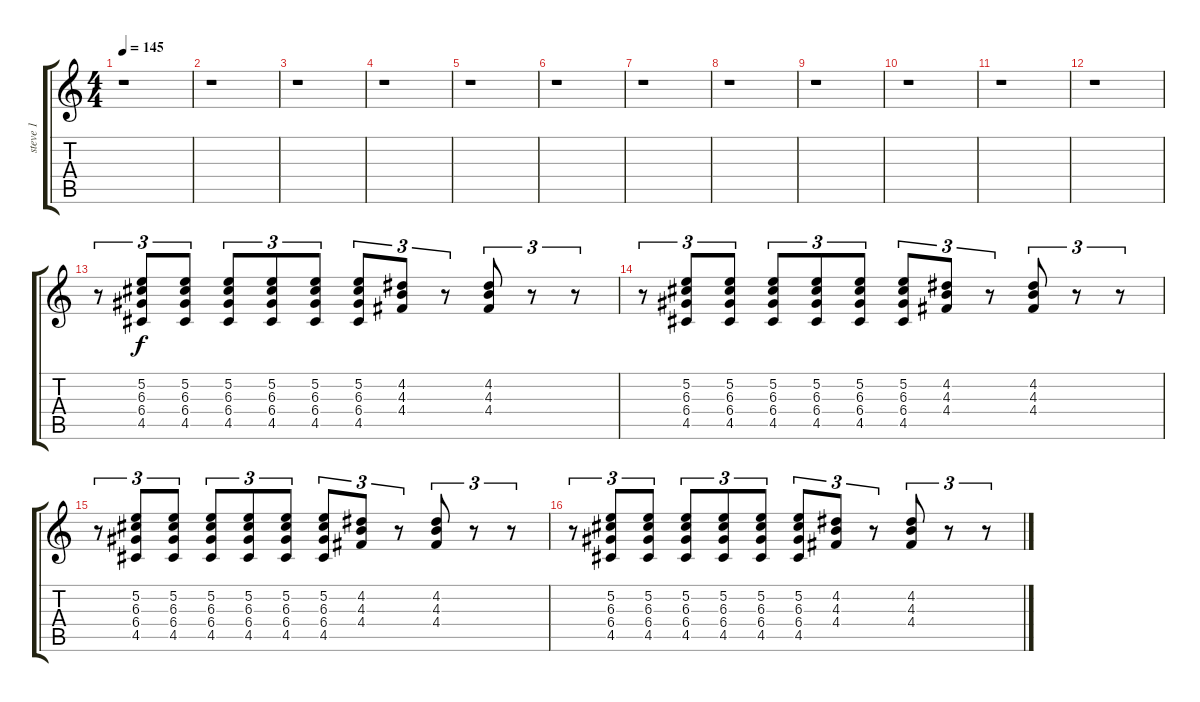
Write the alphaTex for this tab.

\track ("steve 1" "steve 1") {instrument distortionguitar}
\staff {score tabs}
\tuning (E4 B3 G3 D3 A2 E2) {hide}
\ts (4 4)
\tempo 145
\clef g2
\ks c
r.1{dy f} |
r.1 |
r.1 |
r.1 |
r.1 |
r.1 |
r.1 |
r.1 |
r.1 |
r.1 |
r.1 |
r.1 |
r.8{tu (3 2)} (5.2 6.3 6.4 4.5).8{tu (3 2)} (5.2 6.3 6.4 4.5).8{tu (3 2)} (5.2 6.3 6.4 4.5).8{tu (3 2)} (5.2 6.3 6.4 4.5).8{tu (3 2)} (5.2 6.3 6.4 4.5).8{tu (3 2)} (5.2 6.3 6.4 4.5).8{tu (3 2)} (4.2 4.3 4.4).8{tu (3 2)} r.8{tu (3 2)} (4.2 4.3 4.4).8{tu (3 2)} r.8{tu (3 2)} r.8{tu (3 2)} |
r.8{tu (3 2)} (5.2 6.3 6.4 4.5).8{tu (3 2)} (5.2 6.3 6.4 4.5).8{tu (3 2)} (5.2 6.3 6.4 4.5).8{tu (3 2)} (5.2 6.3 6.4 4.5).8{tu (3 2)} (5.2 6.3 6.4 4.5).8{tu (3 2)} (5.2 6.3 6.4 4.5).8{tu (3 2)} (4.2 4.3 4.4).8{tu (3 2)} r.8{tu (3 2)} (4.2 4.3 4.4).8{tu (3 2)} r.8{tu (3 2)} r.8{tu (3 2)} |
r.8{tu (3 2)} (5.2 6.3 6.4 4.5).8{tu (3 2)} (5.2 6.3 6.4 4.5).8{tu (3 2)} (5.2 6.3 6.4 4.5).8{tu (3 2)} (5.2 6.3 6.4 4.5).8{tu (3 2)} (5.2 6.3 6.4 4.5).8{tu (3 2)} (5.2 6.3 6.4 4.5).8{tu (3 2)} (4.2 4.3 4.4).8{tu (3 2)} r.8{tu (3 2)} (4.2 4.3 4.4).8{tu (3 2)} r.8{tu (3 2)} r.8{tu (3 2)} |
r.8{tu (3 2)} (5.2 6.3 6.4 4.5).8{tu (3 2)} (5.2 6.3 6.4 4.5).8{tu (3 2)} (5.2 6.3 6.4 4.5).8{tu (3 2)} (5.2 6.3 6.4 4.5).8{tu (3 2)} (5.2 6.3 6.4 4.5).8{tu (3 2)} (5.2 6.3 6.4 4.5).8{tu (3 2)} (4.2 4.3 4.4).8{tu (3 2)} r.8{tu (3 2)} (4.2 4.3 4.4).8{tu (3 2)} r.8{tu (3 2)} r.8{tu (3 2)}
